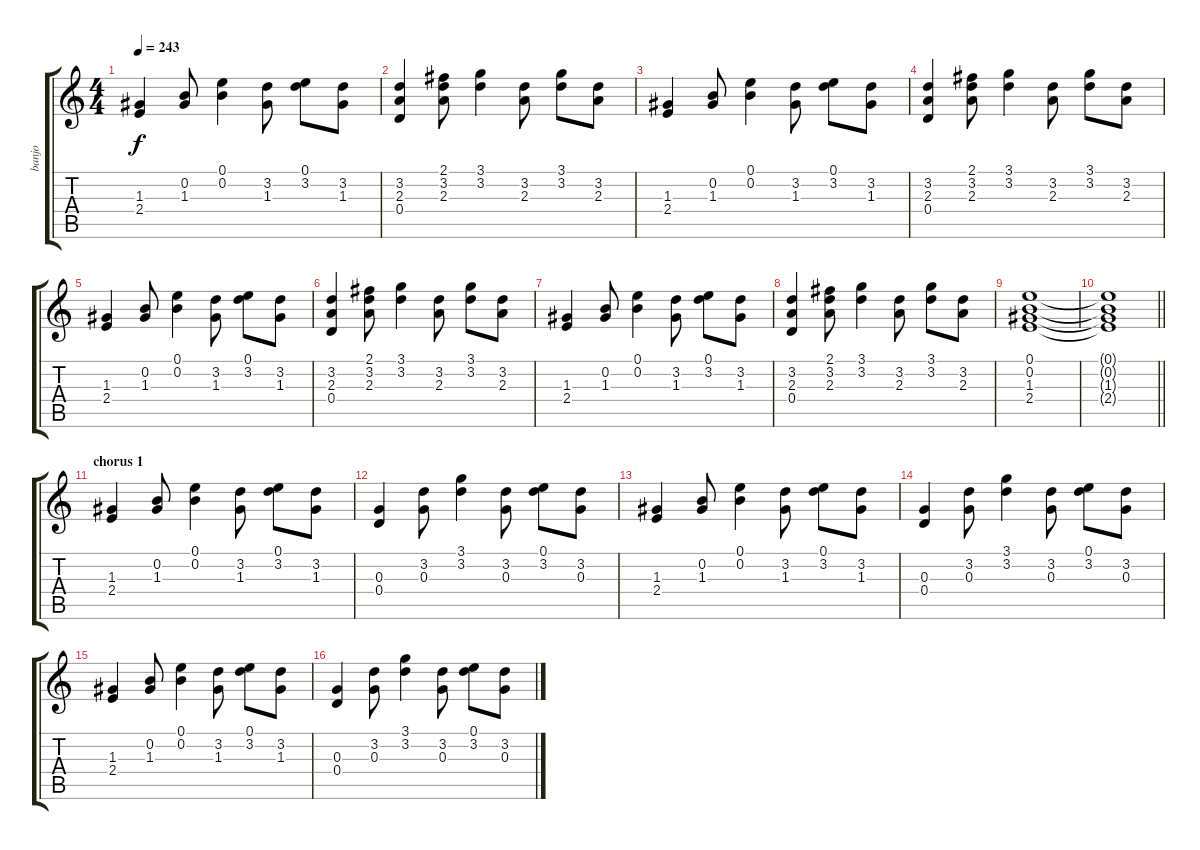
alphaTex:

\track ("banjo" "banjo") {instrument banjo}
\staff {score tabs}
\tuning (E4 B3 G3 D3 A2 E2) {hide}
\displaytranspose 12
\ts (4 4)
\tempo 243
\clef g2
\ks c
(1.3 2.4).4{dy f} (0.2 1.3).8 (0.1 0.2).4 (3.2 1.3).8 (0.1 3.2).8 (3.2 1.3).8 |
(3.2 2.3 0.4).4 (2.1 3.2 2.3).8 (3.1 3.2).4 (3.2 2.3).8 (3.1 3.2).8 (3.2 2.3).8 |
(1.3 2.4).4 (0.2 1.3).8 (0.1 0.2).4 (3.2 1.3).8 (0.1 3.2).8 (3.2 1.3).8 |
(3.2 2.3 0.4).4 (2.1 3.2 2.3).8 (3.1 3.2).4 (3.2 2.3).8 (3.1 3.2).8 (3.2 2.3).8 |
(1.3 2.4).4 (0.2 1.3).8 (0.1 0.2).4 (3.2 1.3).8 (0.1 3.2).8 (3.2 1.3).8 |
(3.2 2.3 0.4).4 (2.1 3.2 2.3).8 (3.1 3.2).4 (3.2 2.3).8 (3.1 3.2).8 (3.2 2.3).8 |
(1.3 2.4).4 (0.2 1.3).8 (0.1 0.2).4 (3.2 1.3).8 (0.1 3.2).8 (3.2 1.3).8 |
(3.2 2.3 0.4).4 (2.1 3.2 2.3).8 (3.1 3.2).4 (3.2 2.3).8 (3.1 3.2).8 (3.2 2.3).8 |
(0.1 0.2 1.3 2.4).1 |
\barLineRight lightlight
(0.1{t} 0.2{t} 1.3{t} 2.4{t}).1 |
\section ("" "chorus 1")
(1.3 2.4).4 (0.2 1.3).8 (0.1 0.2).4 (3.2 1.3).8 (0.1 3.2).8 (3.2 1.3).8 |
(0.3 0.4).4 (3.2 0.3).8 (3.1 3.2).4 (3.2 0.3).8 (0.1 3.2).8 (3.2 0.3).8 |
(1.3 2.4).4 (0.2 1.3).8 (0.1 0.2).4 (3.2 1.3).8 (0.1 3.2).8 (3.2 1.3).8 |
(0.3 0.4).4 (3.2 0.3).8 (3.1 3.2).4 (3.2 0.3).8 (0.1 3.2).8 (3.2 0.3).8 |
(1.3 2.4).4 (0.2 1.3).8 (0.1 0.2).4 (3.2 1.3).8 (0.1 3.2).8 (3.2 1.3).8 |
(0.3 0.4).4 (3.2 0.3).8 (3.1 3.2).4 (3.2 0.3).8 (0.1 3.2).8 (3.2 0.3).8
